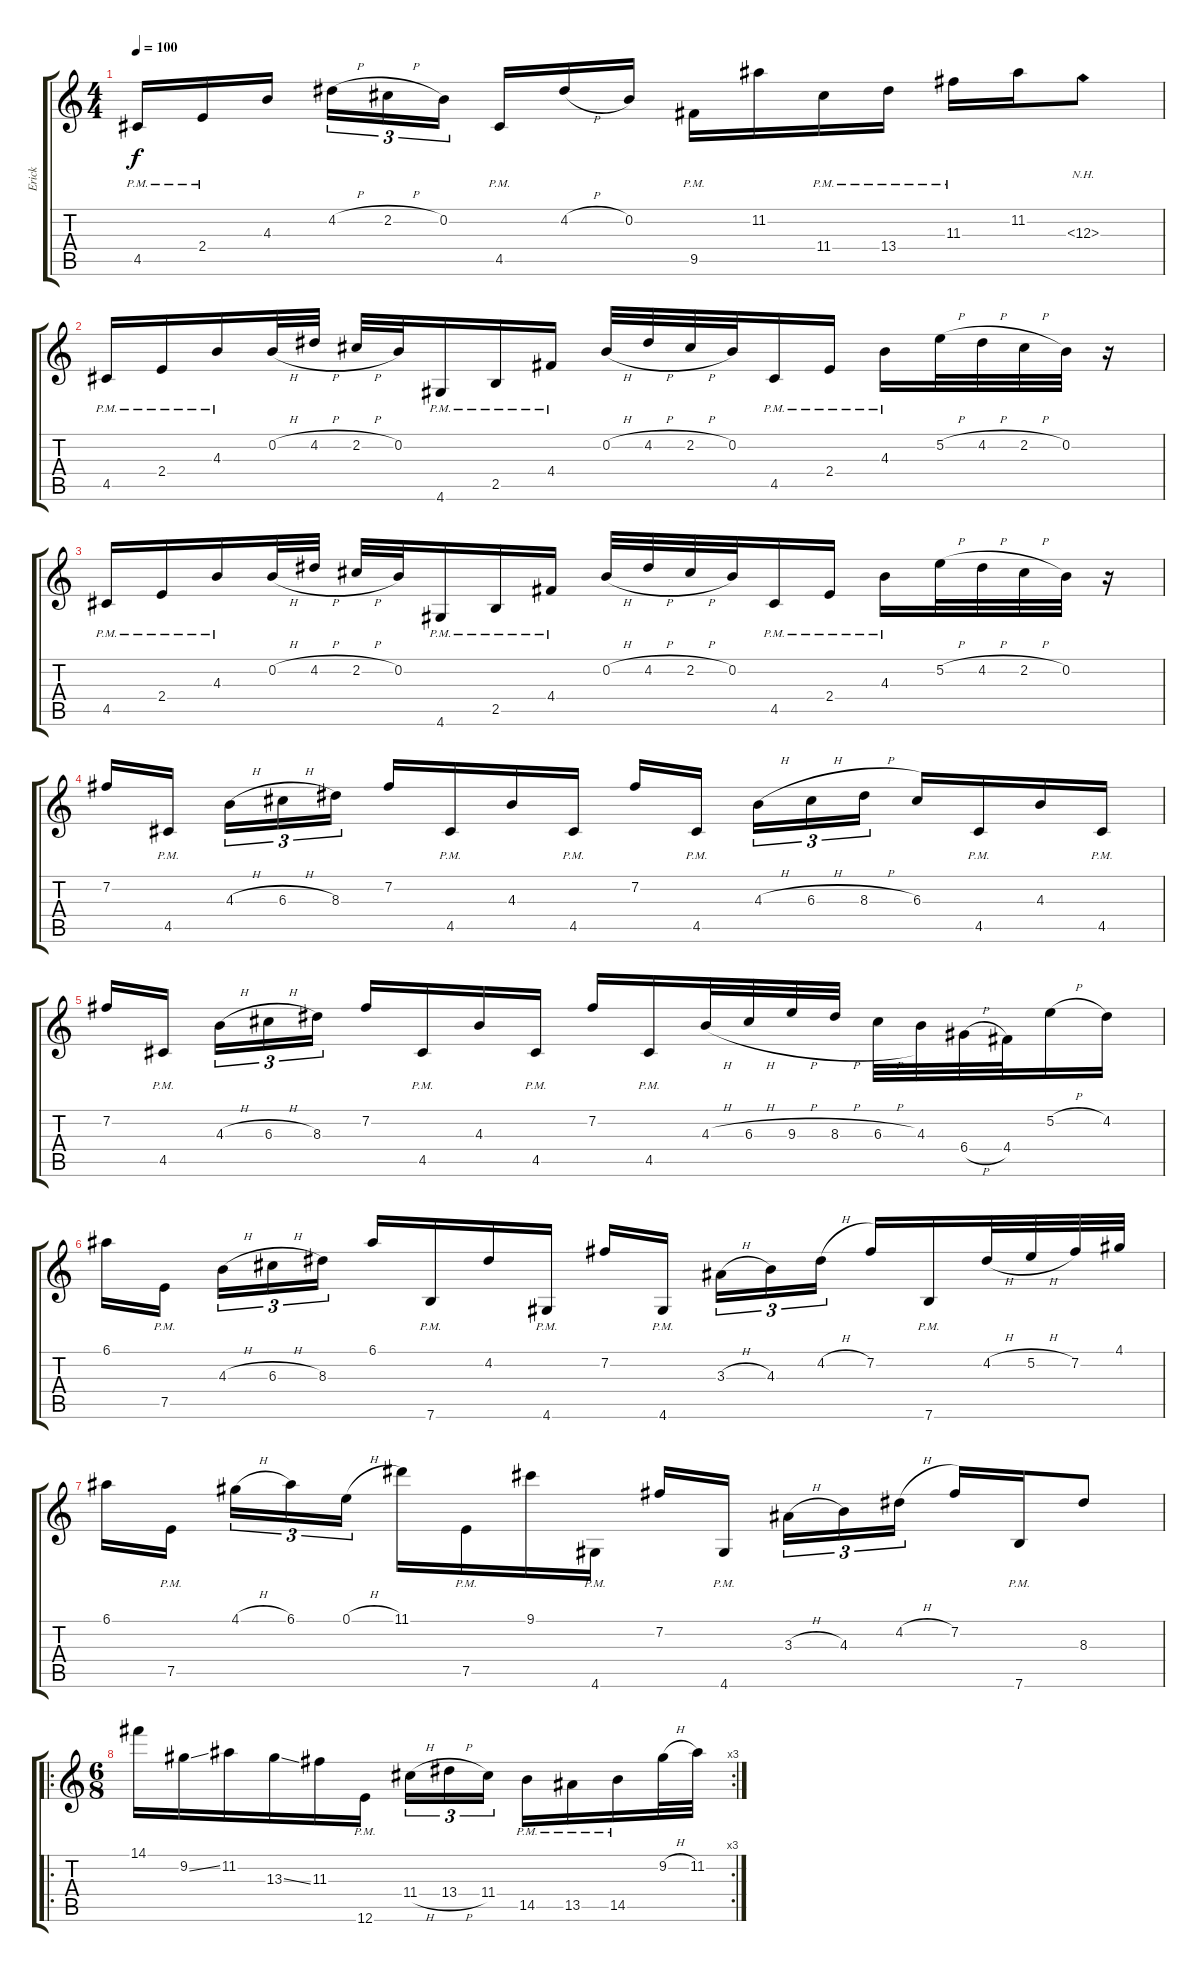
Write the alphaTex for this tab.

\track ("Erick" "Erick") {instrument distortionguitar}
\staff {score tabs}
\tuning (E4 B3 G3 D3 A2 E2) {hide}
\ts (4 4)
\tempo 100
\clef g2
\ks c
4.5{pm}.16{dy f} 2.4{pm}.16 4.3.16 4.2{h}.16{tu (3 2)} 2.2{h}.16{tu (3 2)} 0.2.16{tu (3 2)} 4.5{pm}.16 4.2{h}.16 0.2.16 9.5{pm}.16 11.2.16 11.4{pm}.16 13.4{pm}.16 11.3{pm}.16 11.2.16 11.3{nh}.8 |
4.5{pm}.16 2.4{pm}.16 4.3{pm}.16 0.2{h}.32 4.2{h}.32 2.2{h}.32 0.2.32 4.6{pm}.16 2.5{pm}.16 4.4{pm}.16 0.2{h}.32 4.2{h}.32 2.2{h}.32 0.2.32 4.5{pm}.16 2.4{pm}.16 4.3{pm}.16 5.2{h}.32 4.2{h}.32 2.2{h}.32 0.2.32 r.16 |
4.5{pm}.16 2.4{pm}.16 4.3{pm}.16 0.2{h}.32 4.2{h}.32 2.2{h}.32 0.2.32 4.6{pm}.16 2.5{pm}.16 4.4{pm}.16 0.2{h}.32 4.2{h}.32 2.2{h}.32 0.2.32 4.5{pm}.16 2.4{pm}.16 4.3{pm}.16 5.2{h}.32 4.2{h}.32 2.2{h}.32 0.2.32 r.16 |
7.2.16 4.5{pm}.16 4.3{h}.16{tu (3 2)} 6.3{h}.16{tu (3 2)} 8.3.16{tu (3 2)} 7.2.16 4.5{pm}.16 4.3.16 4.5{pm}.16 7.2.16 4.5{pm}.16 4.3{h}.16{tu (3 2)} 6.3{h}.16{tu (3 2)} 8.3{h}.16{tu (3 2)} 6.3.16 4.5{pm}.16 4.3.16 4.5{pm}.16 |
7.2.16 4.5{pm}.16 4.3{h}.16{tu (3 2)} 6.3{h}.16{tu (3 2)} 8.3.16{tu (3 2)} 7.2.16 4.5{pm}.16 4.3.16 4.5{pm}.16 7.2.16 4.5{pm}.16 4.3{h}.32 6.3{h}.32 9.3{h}.32 8.3{h}.32 6.3{h}.32 4.3.32 6.4{h}.32 4.4.32 5.2{h}.16 4.2.16 |
6.1.16 7.5{pm}.16 4.3{h}.16{tu (3 2)} 6.3{h}.16{tu (3 2)} 8.3.16{tu (3 2)} 6.1.16 7.6{pm}.16 4.2.16 4.6{pm}.16 7.2.16 4.6{pm}.16 3.3{h}.16{tu (3 2)} 4.3.16{tu (3 2)} 4.2{h}.16{tu (3 2)} 7.2.16 7.6{pm}.16 4.2{h}.32 5.2{h}.32 7.2.32 4.1.32 |
6.1.16 7.5{pm}.16 4.1{h}.16{tu (3 2)} 6.1.16{tu (3 2)} 0.1{h}.16{tu (3 2)} 11.1.16 7.5{pm}.16 9.1.16 4.6{pm}.16 7.2.16 4.6{pm}.16 3.3{h}.16{tu (3 2)} 4.3.16{tu (3 2)} 4.2{h}.16{tu (3 2)} 7.2.16 7.6{pm}.16 8.3.8 |
\ro
\rc 3
\ts (6 8)
14.1.16 9.2{ss}.16 11.2.16 13.3{ss}.16 11.3.16 12.6{pm}.16 11.4{h}.16{tu (3 2)} 13.4{h}.16{tu (3 2)} 11.4.16{tu (3 2)} 14.5{pm}.16 13.5{pm}.16 14.5{pm}.16 9.2{h}.32 11.2.32
